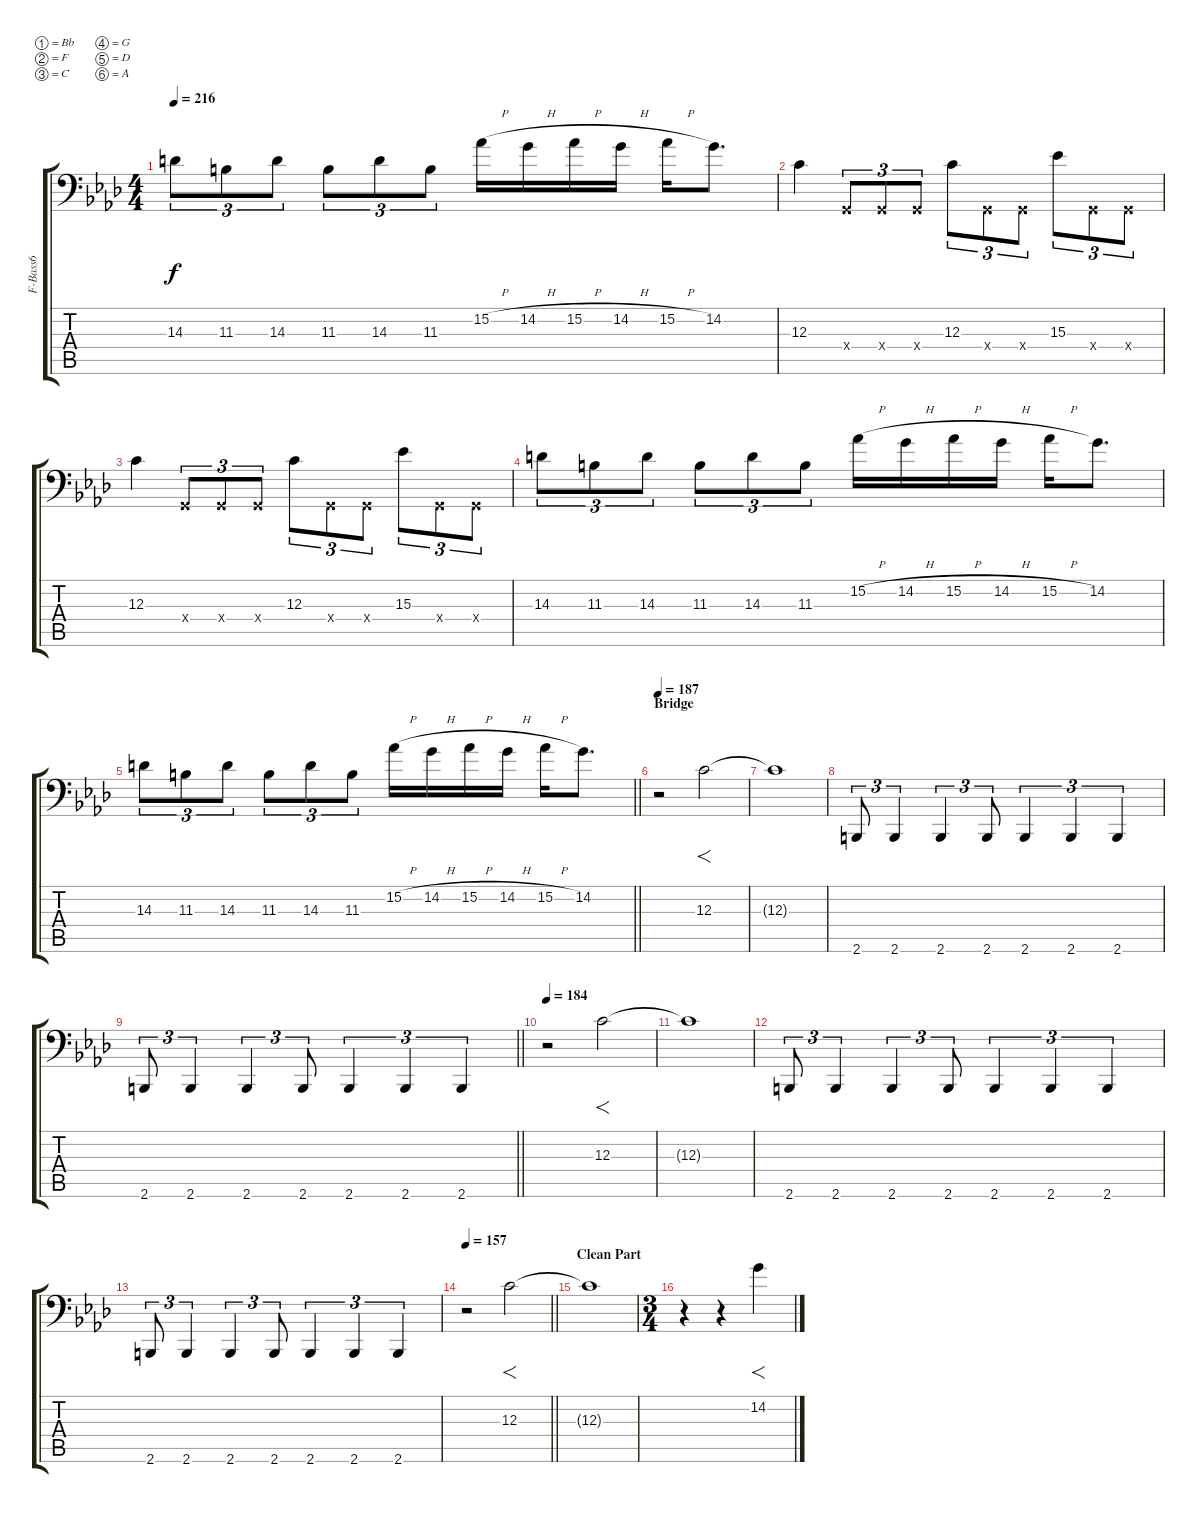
\bracketExtendMode groupsimilarinstruments
\otherSystemsTrackNameOrientation horizontal
\track ("Dominic Lapointe" "F-Bass6") {instrument fretlessbass}
\staff {score tabs}
\tuning (Bb2 F2 C2 G1 D1 A0)
\ts (4 4)
\tempo 216
\clef f4
\ks ab
14.3{acc forcenatural}.8{tu (3 2) dy f beam Down} 11.3{acc #}.8{tu (3 2) beam Down} 14.3{acc forcenatural}.8{tu (3 2) beam Down} 11.3{acc #}.8{tu (3 2) beam Down} 14.3{acc forcenatural}.8{tu (3 2) beam Down} 11.3{acc #}.8{tu (3 2) beam Down} 15.2{h acc b}.16{beam Down} 14.2{h acc forcenatural}.16{beam Down} 15.2{h acc b}.16{beam Down} 14.2{h acc forcenatural}.16{beam Down} 15.2{h acc b}.16{beam Down} 14.2{acc forcenatural}.8{d beam Down} |
12.3{acc forcenatural}.4{beam Down} 0.4{x acc forcenatural}.8{tu (3 2) beam Up} 0.4{x acc forcenatural}.8{tu (3 2) beam Up} 0.4{x acc forcenatural}.8{tu (3 2) beam Up} 12.3{acc forcenatural}.8{tu (3 2) beam Down} 0.4{x acc forcenatural}.8{tu (3 2) beam Down} 0.4{x acc forcenatural}.8{tu (3 2) beam Down} 15.3{acc forcenatural}.8{tu (3 2) beam Down} 0.4{x acc forcenatural}.8{tu (3 2) beam Down} 0.4{x acc forcenatural}.8{tu (3 2) beam Down} |
12.3{acc forcenatural}.4{beam Down} 0.4{x acc forcenatural}.8{tu (3 2) beam Up} 0.4{x acc forcenatural}.8{tu (3 2) beam Up} 0.4{x acc forcenatural}.8{tu (3 2) beam Up} 12.3{acc forcenatural}.8{tu (3 2) beam Down} 0.4{x acc forcenatural}.8{tu (3 2) beam Down} 0.4{x acc forcenatural}.8{tu (3 2) beam Down} 15.3{acc forcenatural}.8{tu (3 2) beam Down} 0.4{x acc forcenatural}.8{tu (3 2) beam Down} 0.4{x acc forcenatural}.8{tu (3 2) beam Down} |
14.3{acc forcenatural}.8{tu (3 2) beam Down} 11.3{acc #}.8{tu (3 2) beam Down} 14.3{acc forcenatural}.8{tu (3 2) beam Down} 11.3{acc #}.8{tu (3 2) beam Down} 14.3{acc forcenatural}.8{tu (3 2) beam Down} 11.3{acc #}.8{tu (3 2) beam Down} 15.2{h acc b}.16{beam Down} 14.2{h acc forcenatural}.16{beam Down} 15.2{h acc b}.16{beam Down} 14.2{h acc forcenatural}.16{beam Down} 15.2{h acc b}.16{beam Down} 14.2{acc forcenatural}.8{d beam Down} |
\barLineRight lightlight
14.3{acc forcenatural}.8{tu (3 2) beam Down} 11.3{acc #}.8{tu (3 2) beam Down} 14.3{acc forcenatural}.8{tu (3 2) beam Down} 11.3{acc #}.8{tu (3 2) beam Down} 14.3{acc forcenatural}.8{tu (3 2) beam Down} 11.3{acc #}.8{tu (3 2) beam Down} 15.2{h acc b}.16{beam Down} 14.2{h acc forcenatural}.16{beam Down} 15.2{h acc b}.16{beam Down} 14.2{h acc forcenatural}.16{beam Down} 15.2{h acc b}.16{beam Down} 14.2{acc forcenatural}.8{d beam Down} |
\section ("" "Bridge ")
\tempo 187
r.2{beam Down} 12.3{acc forcenatural}.2{f beam Down} |
12.3{t acc forcenatural}.1{beam Down} |
2.6{acc #}.8{tu (3 2) beam Up} 2.6{acc #}.4{tu (3 2) beam Up} 2.6{acc #}.4{tu (3 2) beam Up} 2.6{acc #}.8{tu (3 2) beam Up} 2.6{acc #}.4{tu (3 2) beam Up} 2.6{acc #}.4{tu (3 2) beam Up} 2.6{acc #}.4{tu (3 2) beam Up} |
\barLineRight lightlight
2.6{acc #}.8{tu (3 2) beam Up} 2.6{acc #}.4{tu (3 2) beam Up} 2.6{acc #}.4{tu (3 2) beam Up} 2.6{acc #}.8{tu (3 2) beam Up} 2.6{acc #}.4{tu (3 2) beam Up} 2.6{acc #}.4{tu (3 2) beam Up} 2.6{acc #}.4{tu (3 2) beam Up} |
\tempo 184
r.2{beam Down} 12.3{acc forcenatural}.2{f beam Down} |
12.3{t acc forcenatural}.1{beam Down} |
2.6{acc #}.8{tu (3 2) beam Up} 2.6{acc #}.4{tu (3 2) beam Up} 2.6{acc #}.4{tu (3 2) beam Up} 2.6{acc #}.8{tu (3 2) beam Up} 2.6{acc #}.4{tu (3 2) beam Up} 2.6{acc #}.4{tu (3 2) beam Up} 2.6{acc #}.4{tu (3 2) beam Up} |
2.6{acc #}.8{tu (3 2) beam Up} 2.6{acc #}.4{tu (3 2) beam Up} 2.6{acc #}.4{tu (3 2) beam Up} 2.6{acc #}.8{tu (3 2) beam Up} 2.6{acc #}.4{tu (3 2) beam Up} 2.6{acc #}.4{tu (3 2) beam Up} 2.6{acc #}.4{tu (3 2) beam Up} |
\tempo 157
\barLineRight lightlight
r.2{beam Down} 12.3{acc forcenatural}.2{f beam Down} |
\section ("" "Clean Part")
12.3{t acc forcenatural}.1{beam Down} |
\ts (3 4)
\beaming (8 2 2 2 2)
r.4{beam Down} r.4{beam Down} 14.2{acc forcenatural}.4{f beam Down}
